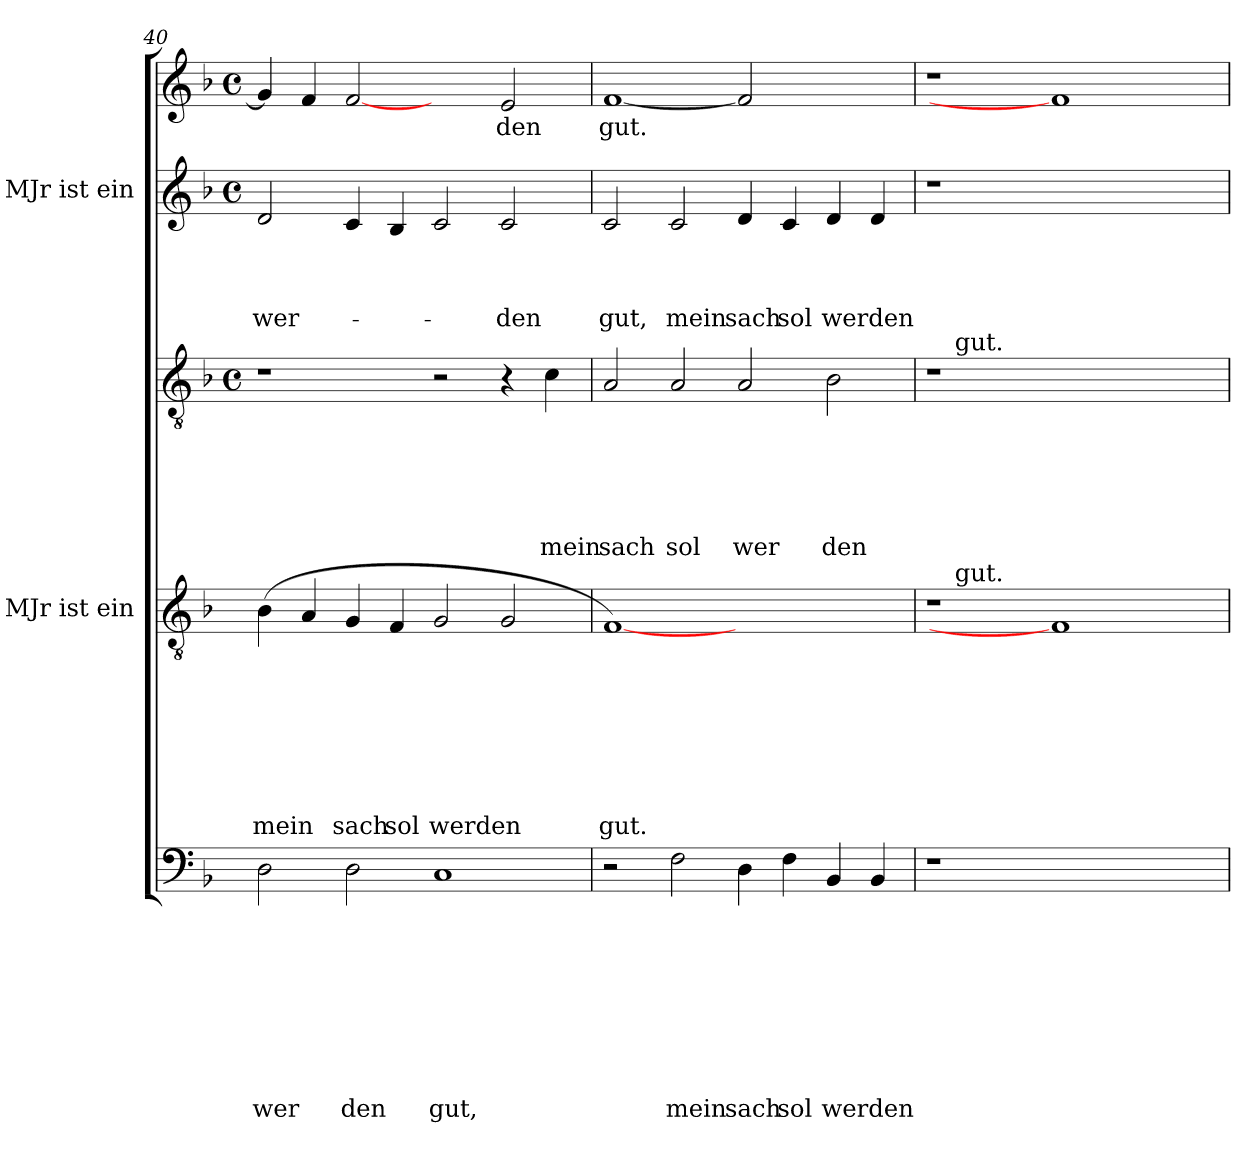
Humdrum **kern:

**kern	**text	**text	**text	**text	**text	**text	**text	**text	**text	**kern	**text	**text	**text	**text	**text	**text	**text	**text	**kern	**text	**text	**text	**text	**text	**text	**kern	**text	**text	**text	**text	**kern	**text
*part5	*part5	*part5	*part5	*part5	*part5	*part5	*part5	*part5	*part5	*part4	*part4	*part4	*part4	*part4	*part4	*part4	*part4	*part4	*part3	*part3	*part3	*part3	*part3	*part3	*part3	*part2	*part2	*part2	*part2	*part2	*part1	*part1
*staff5	*staff5	*staff5	*staff5	*staff5	*staff5	*staff5	*staff5	*staff5	*staff5	*staff4	*staff4	*staff4	*staff4	*staff4	*staff4	*staff4	*staff4	*staff4	*staff3	*staff3	*staff3	*staff3	*staff3	*staff3	*staff3	*staff2	*staff2	*staff2	*staff2	*staff2	*staff1	*staff1
*	*	*	*	*	*	*	*	*	*	*I"MJr ist ein	*	*	*	*	*	*	*	*	*	*	*	*	*	*	*	*I"MJr ist ein	*	*	*	*	*	*
!!LO:LB:g=z
*clefF4	*	*	*	*	*	*	*	*	*	*clefGv2	*	*	*	*	*	*	*	*	*clefGv2	*	*	*	*	*	*	*clefG2	*	*	*	*	*clefG2	*
*k[b-]	*	*	*	*	*	*	*	*	*	*k[b-]	*	*	*	*	*	*	*	*	*k[b-]	*	*	*	*	*	*	*k[b-]	*	*	*	*	*k[b-]	*
*F:	*	*	*	*	*	*	*	*	*	*F:	*	*	*	*	*	*	*	*	*F:	*	*	*	*	*	*	*F:	*	*	*	*	*F:	*
*	*	*	*	*	*	*	*	*	*	*	*	*	*	*	*	*	*	*	*M4/4	*	*	*	*	*	*	*M4/4	*	*	*	*	*M4/4	*
*	*	*	*	*	*	*	*	*	*	*	*	*	*	*	*	*	*	*	*met(c)	*	*	*	*	*	*	*met(c)	*	*	*	*	*met(c)	*
=40	=40	=40	=40	=40	=40	=40	=40	=40	=40	=40	=40	=40	=40	=40	=40	=40	=40	=40	=40	=40	=40	=40	=40	=40	=40	=40	=40	=40	=40	=40	=40	=40
!	!	!	!	!	!	!	!	!	!LO:LY:b	!	!	!	!	!	!	!	!	!LO:LY:b	!	!	!	!	!	!	!	!	!	!	!	!LO:LY:b	!	!
2D\	.	.	.	.	.	.	.	.	wer	(<4B-\	.	.	.	.	.	.	.	mein	1r	.	.	.	.	.	.	2d/	.	.	.	wer-	4g/]	.
.	.	.	.	.	.	.	.	.	.	4A/	.	.	.	.	.	.	.	.	.	.	.	.	.	.	.	.	.	.	.	.	4f/	.
!	!	!	!	!	!	!	!	!	!LO:LY:b	!	!	!	!	!	!	!	!	!LO:LY:b	!	!	!	!	!	!	!	!	!	!	!	!	!	!
2D\	.	.	.	.	.	.	.	.	den	4G/	.	.	.	.	.	.	.	sach	.	.	.	.	.	.	.	4c/	.	.	.	.	[2f	.
!	!	!	!	!	!	!	!	!	!	!	!	!	!	!	!	!	!	!LO:LY:b	!	!	!	!	!	!	!	!	!	!	!	!	!	!
.	.	.	.	.	.	.	.	.	.	4F/	.	.	.	.	.	.	.	sol	.	.	.	.	.	.	.	4B-/	.	.	.	.	.	.
!	!	!	!	!	!	!	!	!	!LO:LY:b	!	!	!	!	!	!	!	!	!LO:LY:b	!	!	!	!	!	!	!	!	!	!	!	!	!	!
1C	.	.	.	.	.	.	.	.	gut,	2G/	.	.	.	.	.	.	.	werden	2r	.	.	.	.	.	.	2c/	.	.	.	.	2ryy	.
!	!	!	!	!	!	!	!	!	!	!	!	!	!	!	!	!	!	!	!	!	!	!	!	!	!	!	!	!	!	!LO:LY:b	!	!LO:LY:b
.	.	.	.	.	.	.	.	.	.	2G/	.	.	.	.	.	.	.	.	4r	.	.	.	.	.	.	2c/	.	.	.	-den	2e/	den
!	!	!	!	!	!	!	!	!	!	!	!	!	!	!	!	!	!	!	!	!	!	!	!	!	!LO:LY:b	!	!	!	!	!	!	!
.	.	.	.	.	.	.	.	.	.	.	.	.	.	.	.	.	.	.	4c\	.	.	.	.	.	mein	.	.	.	.	.	.	.
=41	=41	=41	=41	=41	=41	=41	=41	=41	=41	=41	=41	=41	=41	=41	=41	=41	=41	=41	=41	=41	=41	=41	=41	=41	=41	=41	=41	=41	=41	=41	=41	=41
!	!	!	!	!	!	!	!	!	!	!	!	!	!	!	!	!	!	!LO:LY:b	!	!	!	!	!	!	!LO:LY:b	!	!	!	!	!LO:LY:b	!	!LO:LY:b
2r	.	.	.	.	.	.	.	.	.	[1F)	.	.	.	.	.	.	.	gut.	2A/	.	.	.	.	.	sach	2c/	.	.	.	gut,	[1f	gut.
!	!	!	!	!	!	!	!	!	!LO:LY:b	!	!	!	!	!	!	!	!	!	!	!	!	!	!	!	!LO:LY:b	!	!	!	!	!LO:LY:b	!	!
2F\	.	.	.	.	.	.	.	.	mein	.	.	.	.	.	.	.	.	.	2A/	.	.	.	.	.	sol	2c/	.	.	.	mein	.	.
!	!	!	!	!	!	!	!	!	!LO:LY:b	!	!	!	!	!	!	!	!	!	!	!	!	!	!	!	!LO:LY:b	!	!	!	!	!LO:LY:b	!	!
4D\	.	.	.	.	.	.	.	.	sach	1ryy	.	.	.	.	.	.	.	.	2A/	.	.	.	.	.	wer	4d/	.	.	.	sach	2f]	.
!	!	!	!	!	!	!	!	!	!LO:LY:b	!	!	!	!	!	!	!	!	!	!	!	!	!	!	!	!	!	!	!	!	!LO:LY:b	!	!
4F\	.	.	.	.	.	.	.	.	sol	.	.	.	.	.	.	.	.	.	.	.	.	.	.	.	.	4c/	.	.	.	sol	.	.
!	!	!	!	!	!	!	!	!	!LO:LY:b	!	!	!	!	!	!	!	!	!	!	!	!	!	!	!	!LO:LY:b	!	!	!	!	!LO:LY:b	!	!
4BB-/	.	.	.	.	.	.	.	.	werden	.	.	.	.	.	.	.	.	.	2B-\	.	.	.	.	.	den	4d/	.	.	.	werden	2ryy	.
4BB-/	.	.	.	.	.	.	.	.	.	.	.	.	.	.	.	.	.	.	.	.	.	.	.	.	.	4d/	.	.	.	.	.	.
=42	=42	=42	=42	=42	=42	=42	=42	=42	=42	=42	=42	=42	=42	=42	=42	=42	=42	=42	=42	=42	=42	=42	=42	=42	=42	=42	=42	=42	=42	=42	=42	=42
*	*	*	*	*	*	*	*	*	*	*^	*	*	*	*	*	*	*	*	*^	*	*	*	*	*	*	*	*	*	*	*	*	*
1r	.	.	.	.	.	.	.	.	.	1r	16ryy	.	.	.	.	.	.	.	.	1r	16ryy	.	.	.	.	.	.	1r	.	.	.	.	1r	.
.	.	.	.	.	.	.	.	.	.	.	64ryy	.	.	.	.	.	.	.	.	.	64ryy	.	.	.	.	.	.	.	.	.	.	.	.	.
!	!	!	!	!	!	!	!	!	!	!	!	!	!	!	!	!	!	!	!	!	!LO:TX:a:t=gut.	!	!	!	!	!	!	!	!	!	!	!	!	!
!	!	!	!	!	!	!	!	!	!	!	!LO:TX:a:t=gut.	!	!	!	!	!	!	!	!	!	!	!	!	!	!	!	!	!	!	!	!	!	!	!
.	.	.	.	.	.	.	.	.	.	.	1ryy	.	.	.	.	.	.	.	.	.	1ryy	.	.	.	.	.	.	.	.	.	.	.	.	.
1ryy	.	.	.	.	.	.	.	.	.	1F]	.	.	.	.	.	.	.	.	.	1ryy	.	.	.	.	.	.	.	1ryy	.	.	.	.	1f]	.
.	.	.	.	.	.	.	.	.	.	.	2ryy	.	.	.	.	.	.	.	.	.	2ryy	.	.	.	.	.	.	.	.	.	.	.	.	.
.	.	.	.	.	.	.	.	.	.	.	4ryy	.	.	.	.	.	.	.	.	.	4ryy	.	.	.	.	.	.	.	.	.	.	.	.	.
.	.	.	.	.	.	.	.	.	.	.	8ryy	.	.	.	.	.	.	.	.	.	8ryy	.	.	.	.	.	.	.	.	.	.	.	.	.
.	.	.	.	.	.	.	.	.	.	.	32.ryy	.	.	.	.	.	.	.	.	.	32.ryy	.	.	.	.	.	.	.	.	.	.	.	.	.
*	*	*	*	*	*	*	*	*	*	*v	*v	*	*	*	*	*	*	*	*	*	*	*	*	*	*	*	*	*	*	*	*	*	*	*
*	*	*	*	*	*	*	*	*	*	*	*	*	*	*	*	*	*	*	*v	*v	*	*	*	*	*	*	*	*	*	*	*	*	*
=	=	=	=	=	=	=	=	=	=	=	=	=	=	=	=	=	=	=	=	=	=	=	=	=	=	=	=	=	=	=	=	=
*-	*-	*-	*-	*-	*-	*-	*-	*-	*-	*-	*-	*-	*-	*-	*-	*-	*-	*-	*-	*-	*-	*-	*-	*-	*-	*-	*-	*-	*-	*-	*-	*-
